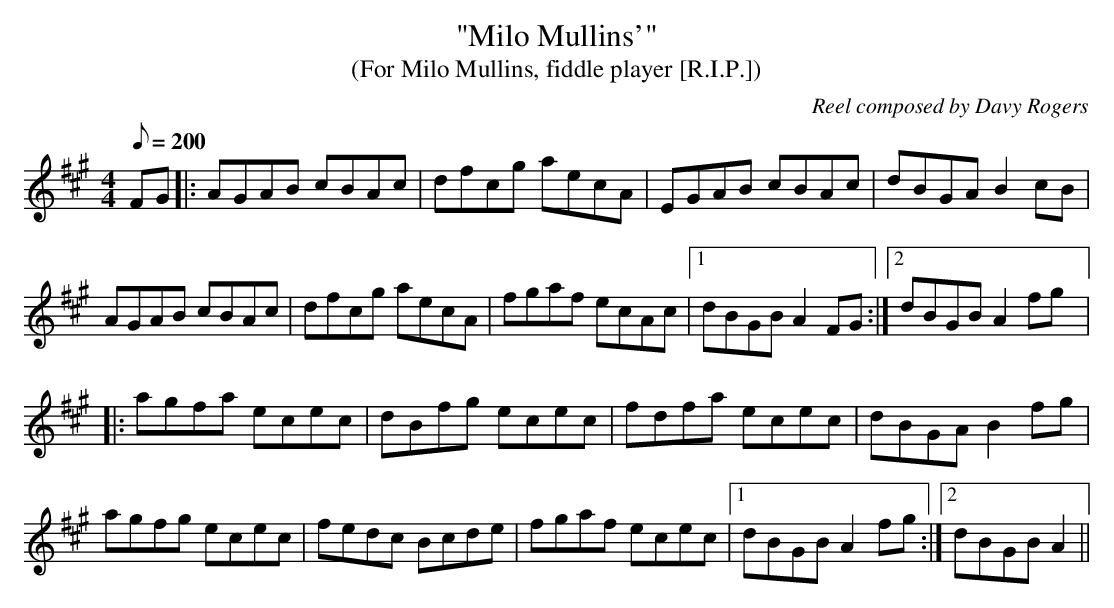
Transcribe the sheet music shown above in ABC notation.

X:1
T:"Milo Mullins'"
T:(For Milo Mullins, fiddle player [R.I.P.])
C:Reel composed by Davy Rogers
L:1/8
Q:200
M:4/4
K:A
FG |: AGAB cBAc | dfcg aecA | EGAB cBAc | dBGA B2cB |
AGAB cBAc | dfcg aecA | fgaf ecAc |1 dBGB A2 FG :|2 dBGB A2 fg |:
agfa ecec | dBfg ecec | fdfa ecec | dBGA B2 fg |
agfg ecec |fedc Bcde | fgaf ecec |1 dBGB A2 fg :|2 dBGB A2 ||
